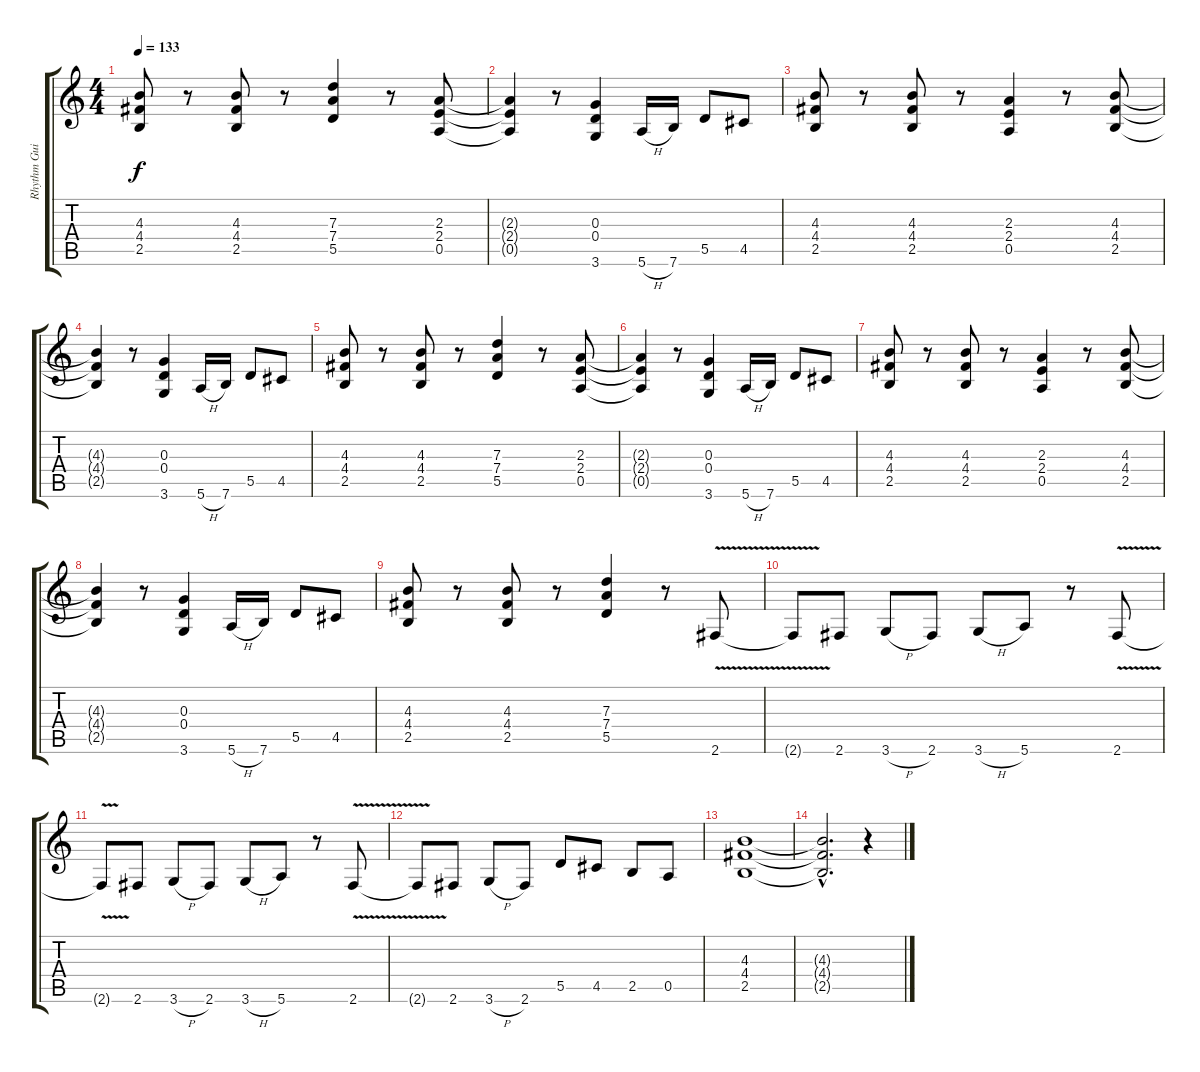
\track ("Rhythm Guitar 2" "Rhythm Gui") {instrument distortionguitar}
\staff {score tabs}
\tuning (E4 B3 G3 D3 A2 E2) {hide}
\ts (4 4)
\tempo 133
\clef g2
\ks c
(4.3 4.4 2.5).8{dy f} r.8 (4.3 4.4 2.5).8 r.8 (7.3 7.4 5.5).4 r.8 (2.3 2.4 0.5).8 |
(2.3{t} 2.4{t} 0.5{t}).4 r.8 (0.3 0.4 3.6).4 5.6{h}.16 7.6.16 5.5.8 4.5.8 |
(4.3 4.4 2.5).8 r.8 (4.3 4.4 2.5).8 r.8 (2.3 2.4 0.5).4 r.8 (4.3 4.4 2.5).8 |
(4.3{t} 4.4{t} 2.5{t}).4 r.8 (0.3 0.4 3.6).4 5.6{h}.16 7.6.16 5.5.8 4.5.8 |
(4.3 4.4 2.5).8 r.8 (4.3 4.4 2.5).8 r.8 (7.3 7.4 5.5).4 r.8 (2.3 2.4 0.5).8 |
(2.3{t} 2.4{t} 0.5{t}).4 r.8 (0.3 0.4 3.6).4 5.6{h}.16 7.6.16 5.5.8 4.5.8 |
(4.3 4.4 2.5).8 r.8 (4.3 4.4 2.5).8 r.8 (2.3 2.4 0.5).4 r.8 (4.3 4.4 2.5).8 |
(4.3{t} 4.4{t} 2.5{t}).4 r.8 (0.3 0.4 3.6).4 5.6{h}.16 7.6.16 5.5.8 4.5.8 |
(4.3 4.4 2.5).8 r.8 (4.3 4.4 2.5).8 r.8 (7.3 7.4 5.5).4 r.8 2.6{v}.8 |
2.6{t}.8 2.6.8 3.6{h}.8 2.6.8 3.6{h}.8 5.6.8 r.8 2.6{v}.8 |
2.6{t}.8 2.6.8 3.6{h}.8 2.6.8 3.6{h}.8 5.6.8 r.8 2.6{v}.8 |
2.6{t}.8 2.6.8 3.6{h}.8 2.6.8 5.5.8 4.5.8 2.5.8 0.5.8 |
(4.3 4.4 2.5).1 |
(4.3{hac t} 4.4{hac t} 2.5{hac t}).2{d} r.4
